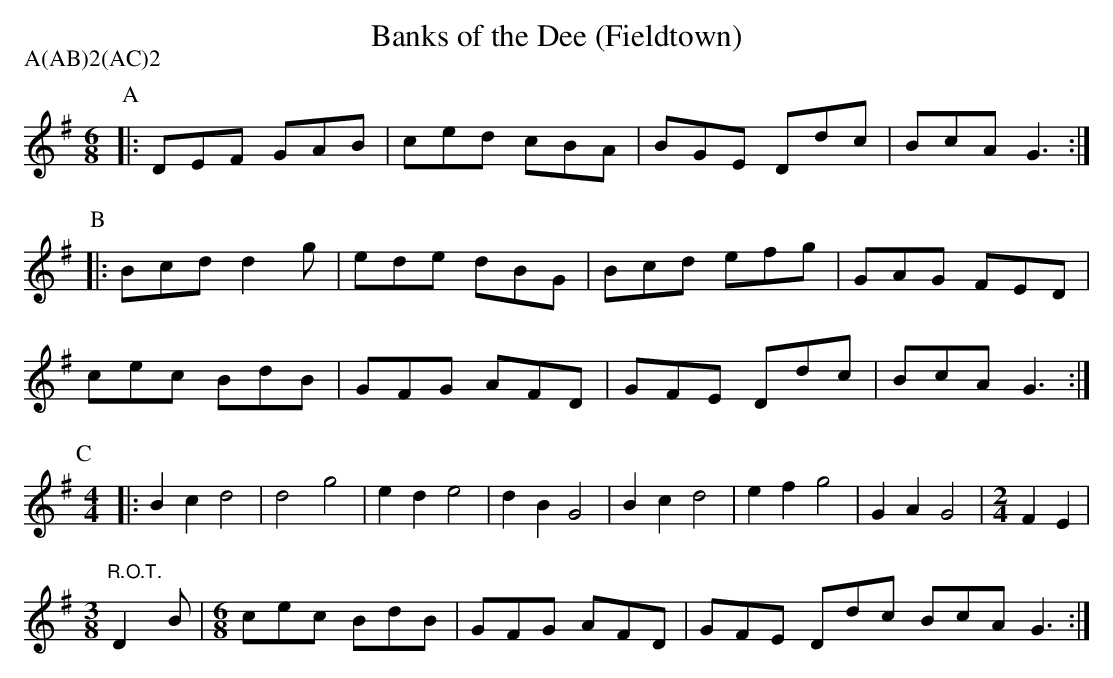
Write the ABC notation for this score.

X:1
T:Banks of the Dee (Fieldtown)
L:1/8
M:6/8
P:A(AB)2(AC)2
K:G
P:A
|: DEF GAB| ced cBA| BGE Ddc| BcA G3:|
P:B
|: Bcd d2g| ede dBG| Bcd efg| GAG FED|
cec BdB| GFG AFD| GFE Ddc| BcA G3:|
P:C
[M:4/4]|: B2 c2 d4| d4 g4 | e2 d2 e4 | d2 B2 G4 | B2 c2 d4 | e2 f2 g4 | G2 A2 G4 |[M:2/4]F2 E2 |
[M:3/8]"R.O.T." D2 B |[M:6/8]cec BdB | GFG AFD | GFE Ddc BcA G3 :|
